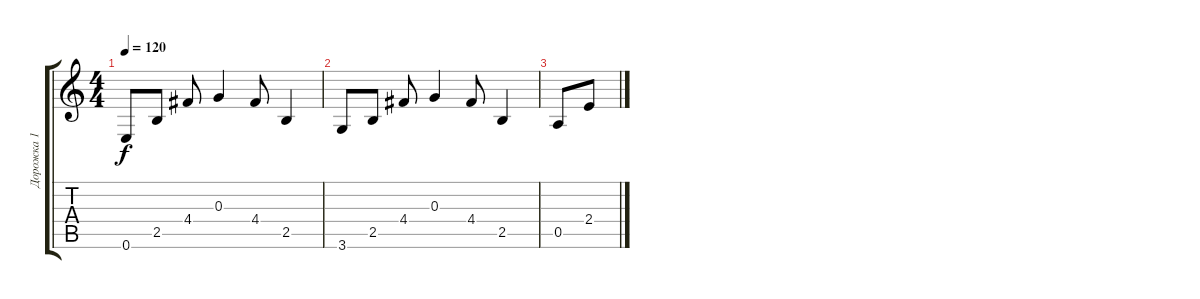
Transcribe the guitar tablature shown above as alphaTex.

\track ("Дорожка 1" "Дорожка 1") {instrument acousticguitarsteel}
\staff {score tabs}
\tuning (E4 B3 G3 D3 A2 E2) {hide}
\ts (4 4)
\tempo 120
\clef g2
\ks c
0.6.8{dy f} 2.5.8 4.4.8 0.3.4 4.4.8 2.5.4 |
3.6.8 2.5.8 4.4.8 0.3.4 4.4.8 2.5.4 |
0.5.8 2.4.8
